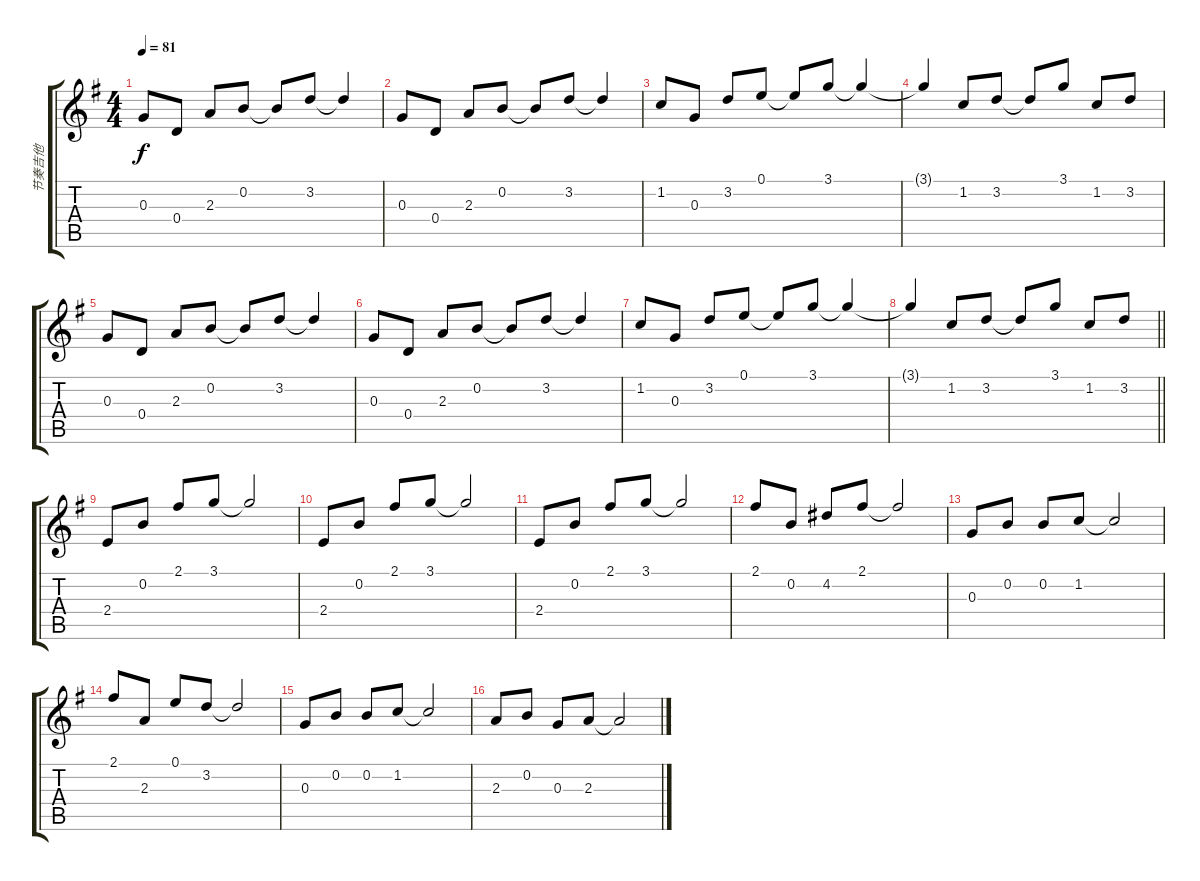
\track ("节奏吉他" "节奏吉他") {instrument electricguitarmuted}
\staff {score tabs}
\tuning (E4 B3 G3 D3 A2 E2) {hide}
\ts (4 4)
\tempo 81
\clef g2
\ks g
0.3.8{dy f} 0.4.8 2.3.8 0.2.8 0.2{t}.8{beam Up} 3.2.8{beam Up} 3.2{t}.4{beam Up} |
0.3.8 0.4.8 2.3.8 0.2.8 0.2{t}.8{beam Up} 3.2.8{beam Up} 3.2{t}.4{beam Up} |
1.2.8 0.3.8 3.2.8{beam Up} 0.1.8{beam Up} 0.1{t}.8{beam Up} 3.1.8{beam Up} 3.1{t}.4{beam Up} |
3.1{t}.4{beam Up} 1.2.8{beam Up} 3.2.8{beam Up} 3.2{t}.8{beam Up} 3.1.8{beam Up} 1.2.8{beam Up} 3.2.8{beam Up} |
0.3.8 0.4.8 2.3.8 0.2.8 0.2{t}.8{beam Up} 3.2.8{beam Up} 3.2{t}.4{beam Up} |
0.3.8 0.4.8 2.3.8 0.2.8 0.2{t}.8{beam Up} 3.2.8{beam Up} 3.2{t}.4{beam Up} |
1.2.8 0.3.8 3.2.8{beam Up} 0.1.8{beam Up} 0.1{t}.8{beam Up} 3.1.8{beam Up} 3.1{t}.4{beam Up} |
\barLineRight lightlight
3.1{t}.4{beam Up} 1.2.8{beam Up} 3.2.8{beam Up} 3.2{t}.8{beam Up} 3.1.8{beam Up} 1.2.8{beam Up} 3.2.8{beam Up} |
2.4.8 0.2.8 2.1.8{beam Up} 3.1.8{beam Up} 3.1{t}.2{beam Up} |
2.4.8 0.2.8 2.1.8{beam Up} 3.1.8{beam Up} 3.1{t}.2{beam Up} |
2.4.8 0.2.8 2.1.8{beam Up} 3.1.8{beam Up} 3.1{t}.2{beam Up} |
2.1.8{beam Up} 0.2.8{beam Up} 4.2.8{beam Up} 2.1.8{beam Up} 2.1{t}.2{beam Up} |
0.3.8 0.2.8 0.2.8{beam Up} 1.2.8{beam Up} 1.2{t}.2{beam Up} |
2.1.8{beam Up} 2.3.8{beam Up} 0.1.8{beam Up} 3.2.8{beam Up} 3.2{t}.2{beam Up} |
0.3.8 0.2.8 0.2.8{beam Up} 1.2.8{beam Up} 1.2{t}.2{beam Up} |
2.3.8 0.2.8 0.3.8 2.3.8 2.3{t}.2
